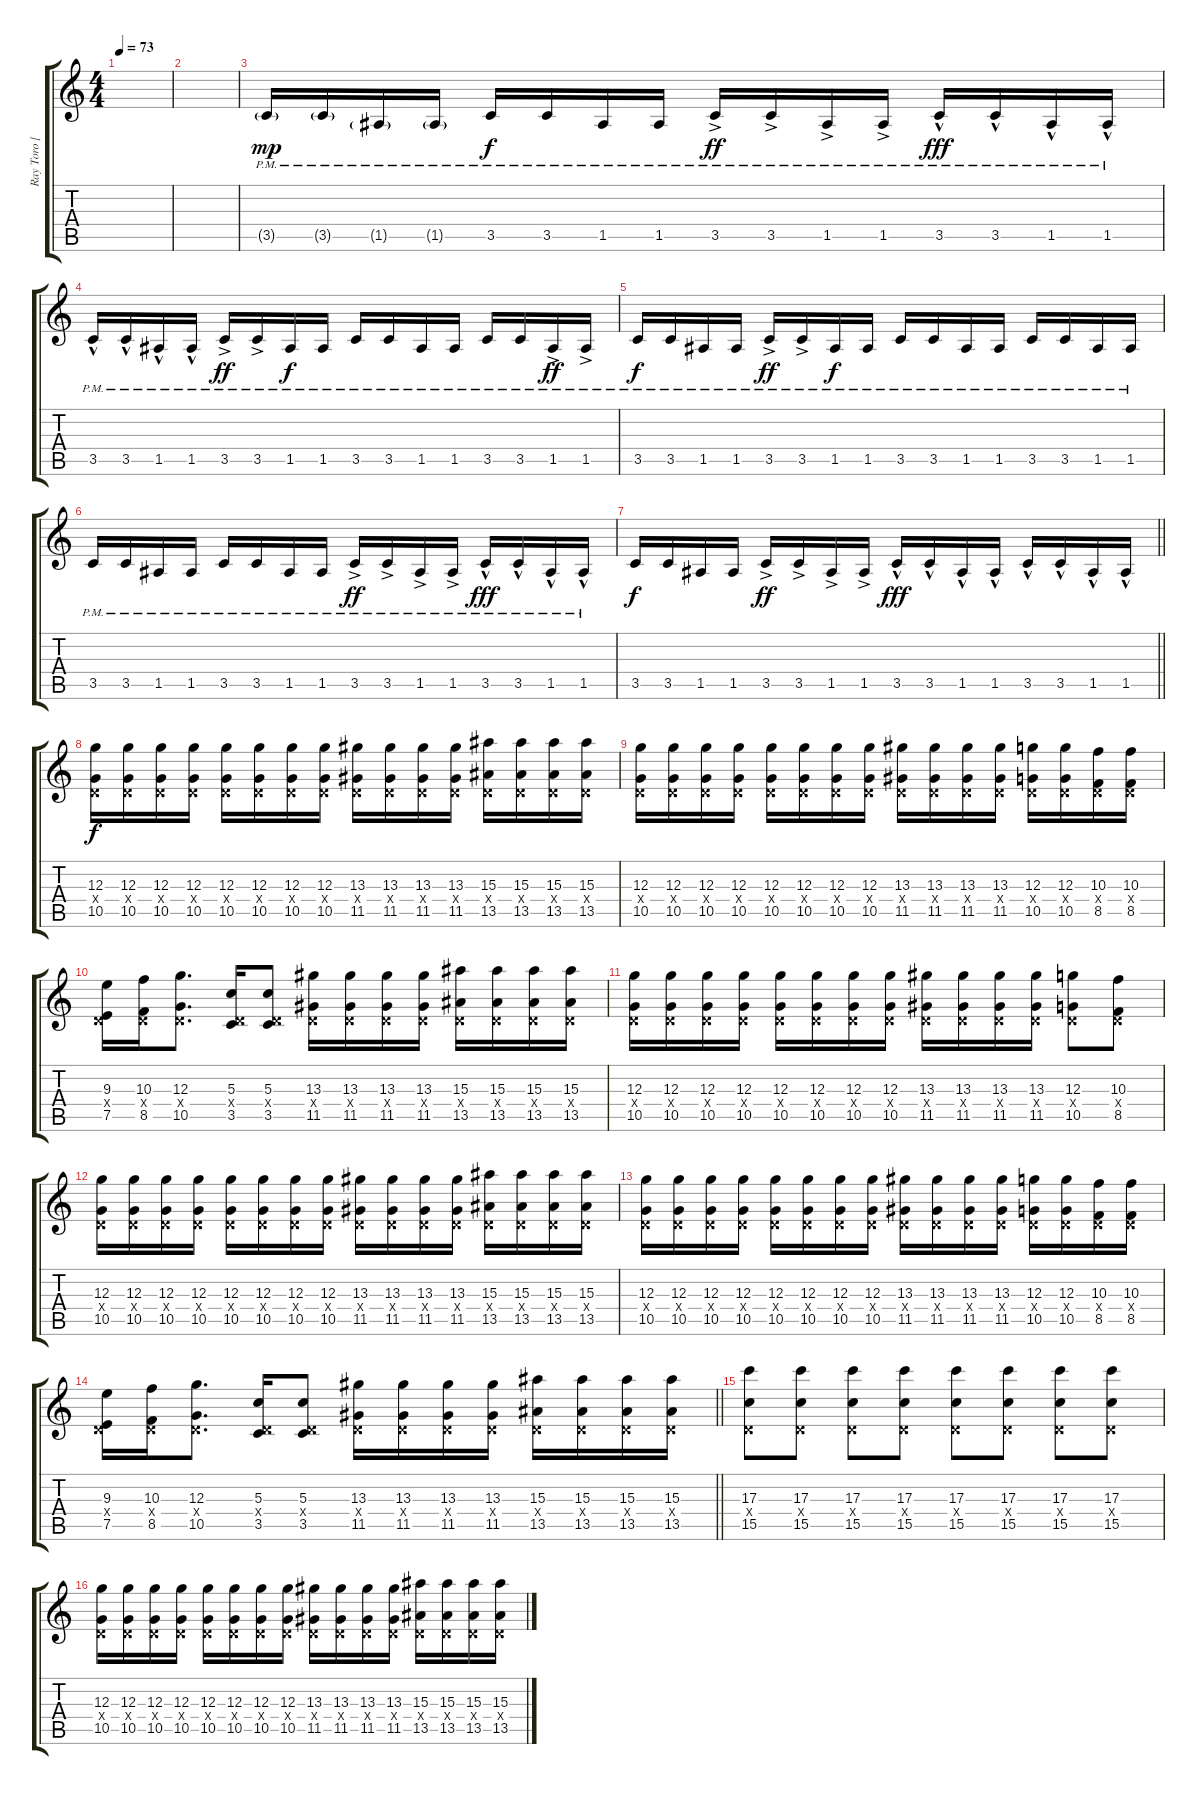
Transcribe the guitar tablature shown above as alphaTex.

\track ("Ray Toro [Lead Guitar)" "Ray Toro [") {instrument overdrivenguitar}
\staff {score tabs}
\tuning (E4 B3 G3 D3 A2 E2) {hide}
\ts (4 4)
\tempo 73
\clef g2
\ks c
|
|
3.5{g pm}.16{dy mp balance 8} 3.5{g pm}.16 1.5{g pm}.16 1.5{g pm}.16 3.5{pm}.16{dy f} 3.5{pm}.16 1.5{pm}.16 1.5{pm}.16 3.5{ac pm}.16{dy ff} 3.5{ac pm}.16 1.5{ac pm}.16 1.5{ac pm}.16 3.5{hac pm}.16{dy fff} 3.5{hac pm}.16 1.5{hac pm}.16 1.5{hac pm}.16 |
3.5{hac pm}.16 3.5{hac pm}.16 1.5{hac pm}.16 1.5{hac pm}.16 3.5{ac pm}.16{dy ff} 3.5{ac pm}.16 1.5{pm}.16{dy f} 1.5{pm}.16 3.5{pm}.16 3.5{pm}.16 1.5{pm}.16 1.5{pm}.16 3.5{pm}.16 3.5{pm}.16 1.5{ac pm}.16{dy ff} 1.5{ac pm}.16 |
3.5{pm}.16{dy f} 3.5{pm}.16 1.5{pm}.16 1.5{pm}.16 3.5{ac pm}.16{dy ff} 3.5{ac pm}.16 1.5{pm}.16{dy f} 1.5{pm}.16 3.5{pm}.16 3.5{pm}.16 1.5{pm}.16 1.5{pm}.16 3.5{pm}.16 3.5{pm}.16 1.5{pm}.16 1.5{pm}.16 |
3.5{pm}.16 3.5{pm}.16 1.5{pm}.16 1.5{pm}.16 3.5{pm}.16 3.5{pm}.16 1.5{pm}.16 1.5{pm}.16 3.5{ac pm}.16{dy ff} 3.5{ac pm}.16 1.5{ac pm}.16 1.5{ac pm}.16 3.5{hac pm}.16{dy fff} 3.5{hac pm}.16 1.5{hac pm}.16 1.5{hac pm}.16 |
\barLineRight lightlight
3.5.16{dy f} 3.5.16 1.5.16 1.5.16 3.5{ac}.16{dy ff} 3.5{ac}.16 1.5{ac}.16 1.5{ac}.16 3.5{hac}.16{dy fff} 3.5{hac}.16 1.5{hac}.16 1.5{hac}.16 3.5{hac}.16 3.5{hac}.16 1.5{hac}.16 1.5{hac}.16 |
(12.3 0.4{x} 10.5).16{dy f} (12.3 0.4{x} 10.5).16 (12.3 0.4{x} 10.5).16 (12.3 0.4{x} 10.5).16 (12.3 0.4{x} 10.5).16 (12.3 0.4{x} 10.5).16 (12.3 0.4{x} 10.5).16 (12.3 0.4{x} 10.5).16 (13.3 0.4{x} 11.5).16 (13.3 0.4{x} 11.5).16 (13.3 0.4{x} 11.5).16 (13.3 0.4{x} 11.5).16 (15.3 0.4{x} 13.5).16 (15.3 0.4{x} 13.5).16 (15.3 0.4{x} 13.5).16 (15.3 0.4{x} 13.5).16 |
(12.3 0.4{x} 10.5).16 (12.3 0.4{x} 10.5).16 (12.3 0.4{x} 10.5).16 (12.3 0.4{x} 10.5).16 (12.3 0.4{x} 10.5).16 (12.3 0.4{x} 10.5).16 (12.3 0.4{x} 10.5).16 (12.3 0.4{x} 10.5).16 (13.3 0.4{x} 11.5).16 (13.3 0.4{x} 11.5).16 (13.3 0.4{x} 11.5).16 (13.3 0.4{x} 11.5).16 (12.3 0.4{x} 10.5).16 (12.3 0.4{x} 10.5).16 (10.3 0.4{x} 8.5).16 (10.3 0.4{x} 8.5).16 |
(9.3 0.4{x} 7.5).16 (10.3 0.4{x} 8.5).16 (12.3 0.4{x} 10.5).8{d} (5.3 0.4{x} 3.5).16 (5.3 0.4{x} 3.5).8 (13.3 0.4{x} 11.5).16 (13.3 0.4{x} 11.5).16 (13.3 0.4{x} 11.5).16 (13.3 0.4{x} 11.5).16 (15.3 0.4{x} 13.5).16 (15.3 0.4{x} 13.5).16 (15.3 0.4{x} 13.5).16 (15.3 0.4{x} 13.5).16 |
(12.3 0.4{x} 10.5).16 (12.3 0.4{x} 10.5).16 (12.3 0.4{x} 10.5).16 (12.3 0.4{x} 10.5).16 (12.3 0.4{x} 10.5).16 (12.3 0.4{x} 10.5).16 (12.3 0.4{x} 10.5).16 (12.3 0.4{x} 10.5).16 (13.3 0.4{x} 11.5).16 (13.3 0.4{x} 11.5).16 (13.3 0.4{x} 11.5).16 (13.3 0.4{x} 11.5).16 (12.3 0.4{x} 10.5).8 (10.3 0.4{x} 8.5).8 |
(12.3 0.4{x} 10.5).16 (12.3 0.4{x} 10.5).16 (12.3 0.4{x} 10.5).16 (12.3 0.4{x} 10.5).16 (12.3 0.4{x} 10.5).16 (12.3 0.4{x} 10.5).16 (12.3 0.4{x} 10.5).16 (12.3 0.4{x} 10.5).16 (13.3 0.4{x} 11.5).16 (13.3 0.4{x} 11.5).16 (13.3 0.4{x} 11.5).16 (13.3 0.4{x} 11.5).16 (15.3 0.4{x} 13.5).16 (15.3 0.4{x} 13.5).16 (15.3 0.4{x} 13.5).16 (15.3 0.4{x} 13.5).16 |
(12.3 0.4{x} 10.5).16 (12.3 0.4{x} 10.5).16 (12.3 0.4{x} 10.5).16 (12.3 0.4{x} 10.5).16 (12.3 0.4{x} 10.5).16 (12.3 0.4{x} 10.5).16 (12.3 0.4{x} 10.5).16 (12.3 0.4{x} 10.5).16 (13.3 0.4{x} 11.5).16 (13.3 0.4{x} 11.5).16 (13.3 0.4{x} 11.5).16 (13.3 0.4{x} 11.5).16 (12.3 0.4{x} 10.5).16 (12.3 0.4{x} 10.5).16 (10.3 0.4{x} 8.5).16 (10.3 0.4{x} 8.5).16 |
\barLineRight lightlight
(9.3 0.4{x} 7.5).16 (10.3 0.4{x} 8.5).16 (12.3 0.4{x} 10.5).8{d} (5.3 0.4{x} 3.5).16 (5.3 0.4{x} 3.5).8 (13.3 0.4{x} 11.5).16 (13.3 0.4{x} 11.5).16 (13.3 0.4{x} 11.5).16 (13.3 0.4{x} 11.5).16 (15.3 0.4{x} 13.5).16 (15.3 0.4{x} 13.5).16 (15.3 0.4{x} 13.5).16 (15.3 0.4{x} 13.5).16 |
(17.3 0.4{x} 15.5).8 (17.3 0.4{x} 15.5).8 (17.3 0.4{x} 15.5).8 (17.3 0.4{x} 15.5).8 (17.3 0.4{x} 15.5).8 (17.3 0.4{x} 15.5).8 (17.3 0.4{x} 15.5).8 (17.3 0.4{x} 15.5).8 |
(12.3 0.4{x} 10.5).16 (12.3 0.4{x} 10.5).16 (12.3 0.4{x} 10.5).16 (12.3 0.4{x} 10.5).16 (12.3 0.4{x} 10.5).16 (12.3 0.4{x} 10.5).16 (12.3 0.4{x} 10.5).16 (12.3 0.4{x} 10.5).16 (13.3 0.4{x} 11.5).16 (13.3 0.4{x} 11.5).16 (13.3 0.4{x} 11.5).16 (13.3 0.4{x} 11.5).16 (15.3 0.4{x} 13.5).16 (15.3 0.4{x} 13.5).16 (15.3 0.4{x} 13.5).16 (15.3 0.4{x} 13.5).16
